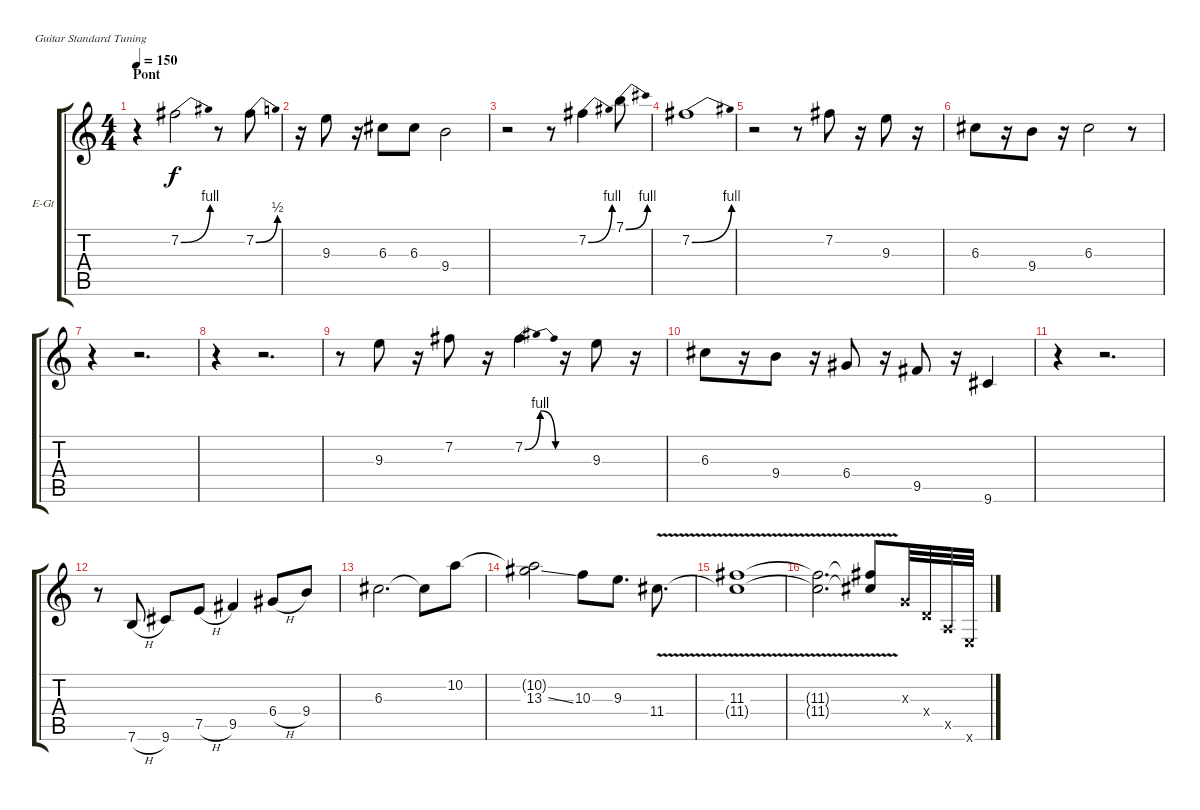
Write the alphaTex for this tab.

\bracketExtendMode groupsimilarinstruments
\firstSystemTrackNameOrientation horizontal
\otherSystemsTrackNameOrientation horizontal
\track ("Guitare 3" "E-Gt") {instrument overdrivenguitar}
\staff {score tabs}
\tuning (E4 B3 G3 D3 A2 E2)
\ts (4 4)
\section ("" "Pont")
\tempo 150
\clef g2
\ks c
r.4{dy f} 7.2{be (bend 0 0 60 4)}.2 r.8 7.2{be (bend 0 0 60 2)}.8 |
r.16 9.3.8 r.16 6.3.8 6.3.8 9.4.2 |
r.2 r.8 7.2{be (bend 0 0 60 4)}.4 7.1{be (bend 0 0 60 4)}.8 |
7.2{be (bend 0 0 60 4)}.1 |
r.2 r.8 7.2.8 r.16 9.3.8 r.16 |
6.3.8 r.16 9.4.8 r.16 6.3.2 r.8 |
r.4 r.2{d} |
r.4 r.2{d} |
r.8 9.3.8 r.16 7.2.8 r.16 7.2{be (bendrelease 0 0 30 4 30 4 60 0)}.4 r.16 9.3.8 r.16 |
6.3.8 r.16 9.4.8 r.16 6.4.8 r.16 9.5.8 r.16 9.6.4 |
r.4 r.2{d} |
r.8 7.6{h}.8 9.6.8 7.5{h}.8 9.5.4 6.4{h}.8 9.4.8 |
6.3.2{d} 6.3{t}.8 10.2.8 |
(10.2{t} 13.3{ss}).2 10.3.8 9.3.8{d} 11.4{v}.8{d} |
(11.3 11.4{v t}).1 |
(11.3{t} 11.4{v t}).2{d} (11.3{t} 11.4{v t}).8 0.3{x}.32 0.4{x}.32 0.5{x}.32 0.6{x}.32
